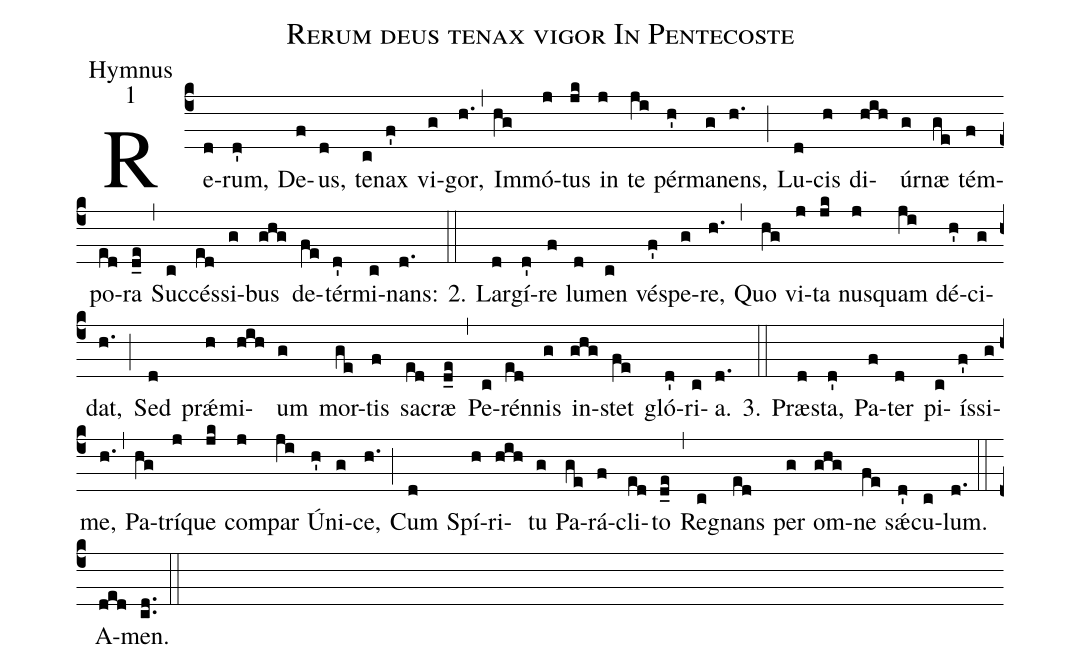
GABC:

name:Rerum deus tenax vigor In Pentecoste;
office-part:Hymnus;
mode:1;
%%
(c4)Re(d)rum,(d') De(f)us,(d) te(c)nax(f') vi(g)gor,(h.) (,)
Im(hg)mó(j)tus(jk) in(j) te(ji) pér(h')ma(g)nens,(h.) (;)
Lu(d)cis(h) di(hih)úr(g)næ(ge) tém(f)po(ed)ra(d_e) (,)
Suc(c)cés(ed)si(g)bus(ghg) de(fe)tér(d')mi(c)nans:(d.)

2.(::) Lar(d)gí(d')re(f) lu(d)men(c) vé(f')spe(g)re,(h.) (,)
Quo(hg) vi(j)ta(jk) nus(j)quam(ji) dé(h')ci(g)dat,(h.) (;)
Sed(d) prǽ(h)mi(hih)um(g) mor(ge)tis(f) sa(ed)cræ(d_e) (,)
Pe(c)rén(ed)nis(g) in(ghg)stet(fe) gló(d')ri(c)a.(d.)

3.(::) Præ(d)sta,(d') Pa(f)ter(d) pi(c)ís(f')si(g)me,(h.) (,)
Pa(hg)trí(j)que(jk) com(j)par(ji) Ú(h')ni(g)ce,(h.) (;)
Cum(d) Spí(h)ri(hih)tu(g) Pa(ge)rá(f)cli(ed)to(d_e) (,)
Re(c)gnans(ed) per(g) om(ghg)ne(fe) sǽ(d')cu(c)lum.(d.) (::)
A(ded)men.(cd..) (::)
